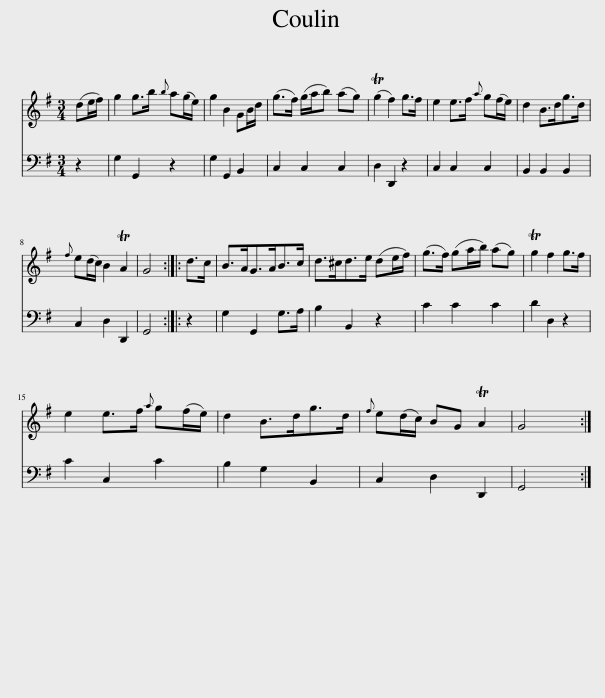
X:1
%%score 1 2
L:1/8
M:3/4
I:linebreak $
K:G
V:1 treble
V:2 bass
V:1
 (de/f/) | g2 g>b{b} a(g/e/) | g2 B2 GB/d/ | (g>f) (g/a/b) (ag) | (Tg2 f2) g>f | %5
 e2 e>f{a} g(f/e/) | d2 B>dg>d |${f} e(d/c/) B2 TA2 | G4 :: d>c | %10
 B>AG>AB>c | d>^cd>e (de/f/) | (g>f) (ga/b/) (ag) | Tg2 f2 g>f |$ e2 e>f{a} g(f/e/) | %15
 d2 B>dg>d |{f} e(d/c/) BG TA2 | G4 :| %18
V:2
 z2 | G,2 G,,2 z2 | G,2 G,,2 B,,2 | C,2 C,2 C,2 | D,2 D,,2 z2 | %5
 C,2 C,2 C,2 | B,,2 B,,2 B,,2 |$ C,2 D,2 D,,2 | G,,4 :: z2 | %10
 G,2 G,,2 G,>A, | B,2 B,,2 z2 | C2 C2 C2 | D2 D,2 z2 |$ C2 C,2 C2 | %15
 B,2 G,2 B,,2 | C,2 D,2 D,,2 | G,,4 :| %18
